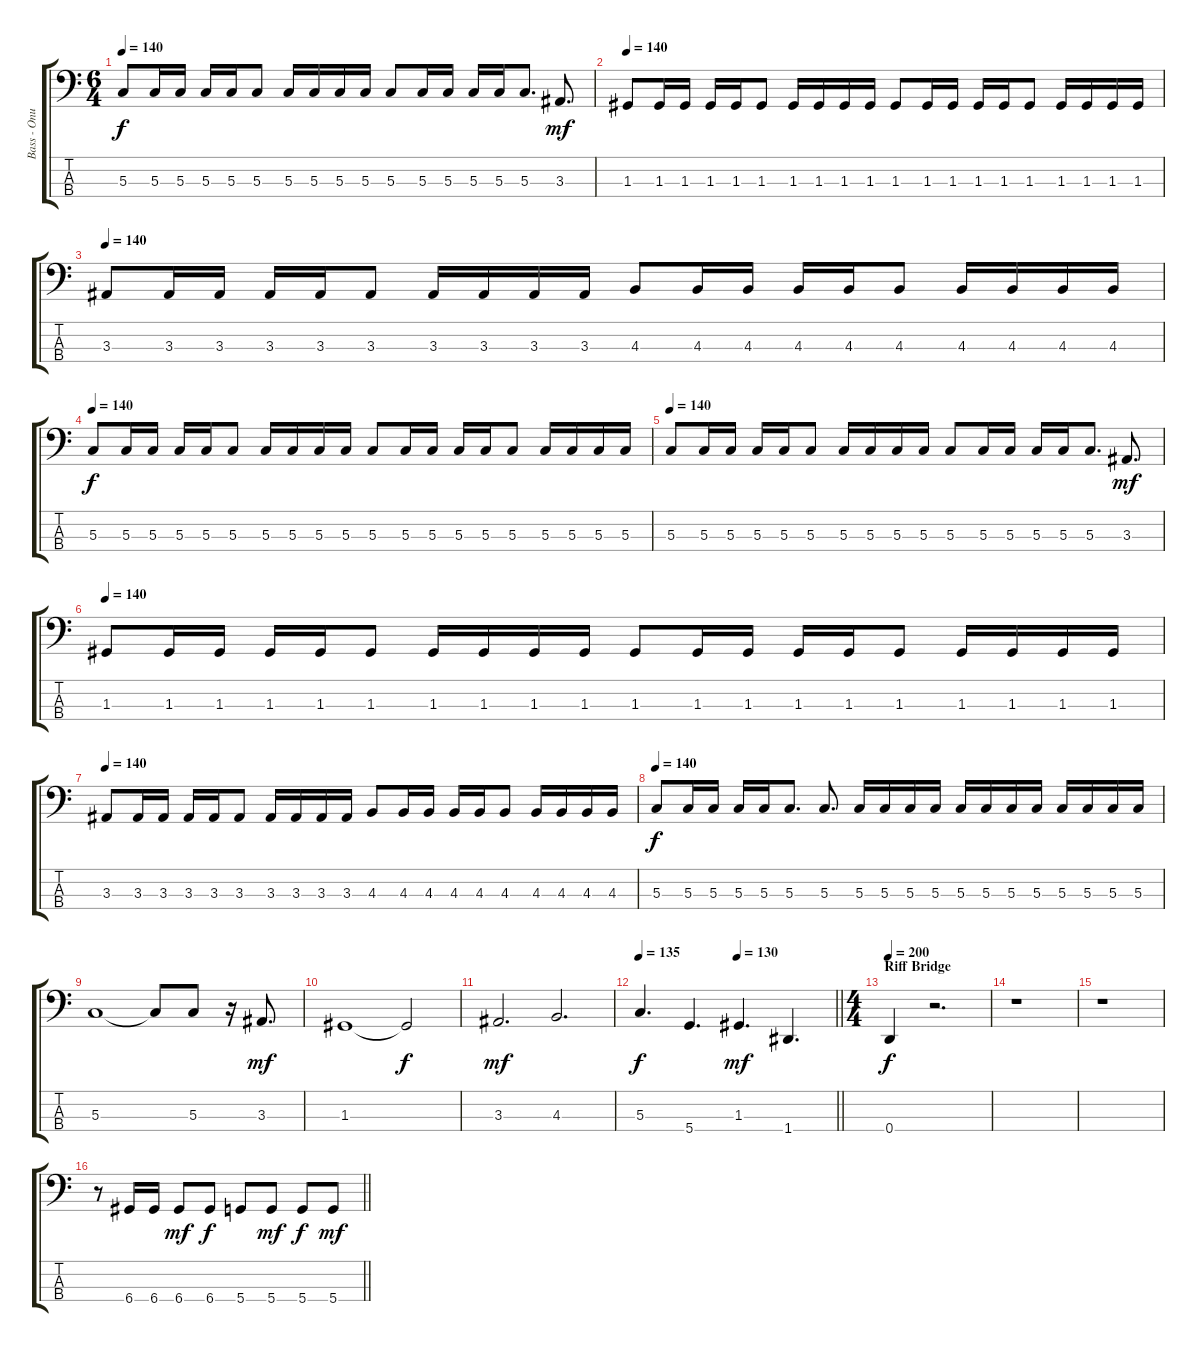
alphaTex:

\track ("Bass - Onur" "Bass - Onu") {instrument electricbasspick}
\staff {score tabs}
\tuning (F2 C2 G1 D1) {hide}
\ts (6 4)
\tempo 140
\clef f4
\ks c
5.3.8{dy f} 5.3.16 5.3.16 5.3.16 5.3.16 5.3.8 5.3.16 5.3.16 5.3.16 5.3.16 5.3.8 5.3.16 5.3.16 5.3.16 5.3.16 5.3.8{d} 3.3.8{d dy mf} |
\tempo 140
1.3.8 1.3.16 1.3.16 1.3.16 1.3.16 1.3.8 1.3.16 1.3.16 1.3.16 1.3.16 1.3.8 1.3.16 1.3.16 1.3.16 1.3.16 1.3.8 1.3.16 1.3.16 1.3.16 1.3.16 |
\tempo 140
3.3.8 3.3.16 3.3.16 3.3.16 3.3.16 3.3.8 3.3.16 3.3.16 3.3.16 3.3.16 4.3.8 4.3.16 4.3.16 4.3.16 4.3.16 4.3.8 4.3.16 4.3.16 4.3.16 4.3.16 |
\tempo 140
5.3.8{dy f} 5.3.16 5.3.16 5.3.16 5.3.16 5.3.8 5.3.16 5.3.16 5.3.16 5.3.16 5.3.8 5.3.16 5.3.16 5.3.16 5.3.16 5.3.8 5.3.16 5.3.16 5.3.16 5.3.16 |
\tempo 140
5.3.8 5.3.16 5.3.16 5.3.16 5.3.16 5.3.8 5.3.16 5.3.16 5.3.16 5.3.16 5.3.8 5.3.16 5.3.16 5.3.16 5.3.16 5.3.8{d} 3.3.8{d dy mf} |
\tempo 140
1.3.8 1.3.16 1.3.16 1.3.16 1.3.16 1.3.8 1.3.16 1.3.16 1.3.16 1.3.16 1.3.8 1.3.16 1.3.16 1.3.16 1.3.16 1.3.8 1.3.16 1.3.16 1.3.16 1.3.16 |
\tempo 140
3.3.8 3.3.16 3.3.16 3.3.16 3.3.16 3.3.8 3.3.16 3.3.16 3.3.16 3.3.16 4.3.8 4.3.16 4.3.16 4.3.16 4.3.16 4.3.8 4.3.16 4.3.16 4.3.16 4.3.16 |
\tempo 140
5.3.8{dy f} 5.3.16 5.3.16 5.3.16 5.3.16 5.3.8{d} 5.3.8{d} 5.3.16 5.3.16 5.3.16 5.3.16 5.3.16 5.3.16 5.3.16 5.3.16 5.3.16 5.3.16 5.3.16 5.3.16 |
5.3.1 5.3{t}.8 5.3.8 r.16 3.3.8{d dy mf} |
1.3.1 1.3{t}.2{dy f} |
3.3.2{d dy mf} 4.3.2{d} |
\tempo 135
\tempo (130 0.5)
\barLineRight lightlight
5.3.4{d dy f} 5.4.4{d} 1.3.4{d dy mf} 1.4.4{d} |
\ts (4 4)
\section ("" "Riff Bridge")
\tempo 200
0.4.4{dy f} r.2{d} |
r.1 |
r.1 |
\barLineRight lightlight
r.8 6.4.16 6.4.16 6.4.8{dy mf} 6.4.8{dy f} 5.4.8 5.4.8{dy mf} 5.4.8{dy f} 5.4.8{dy mf}
